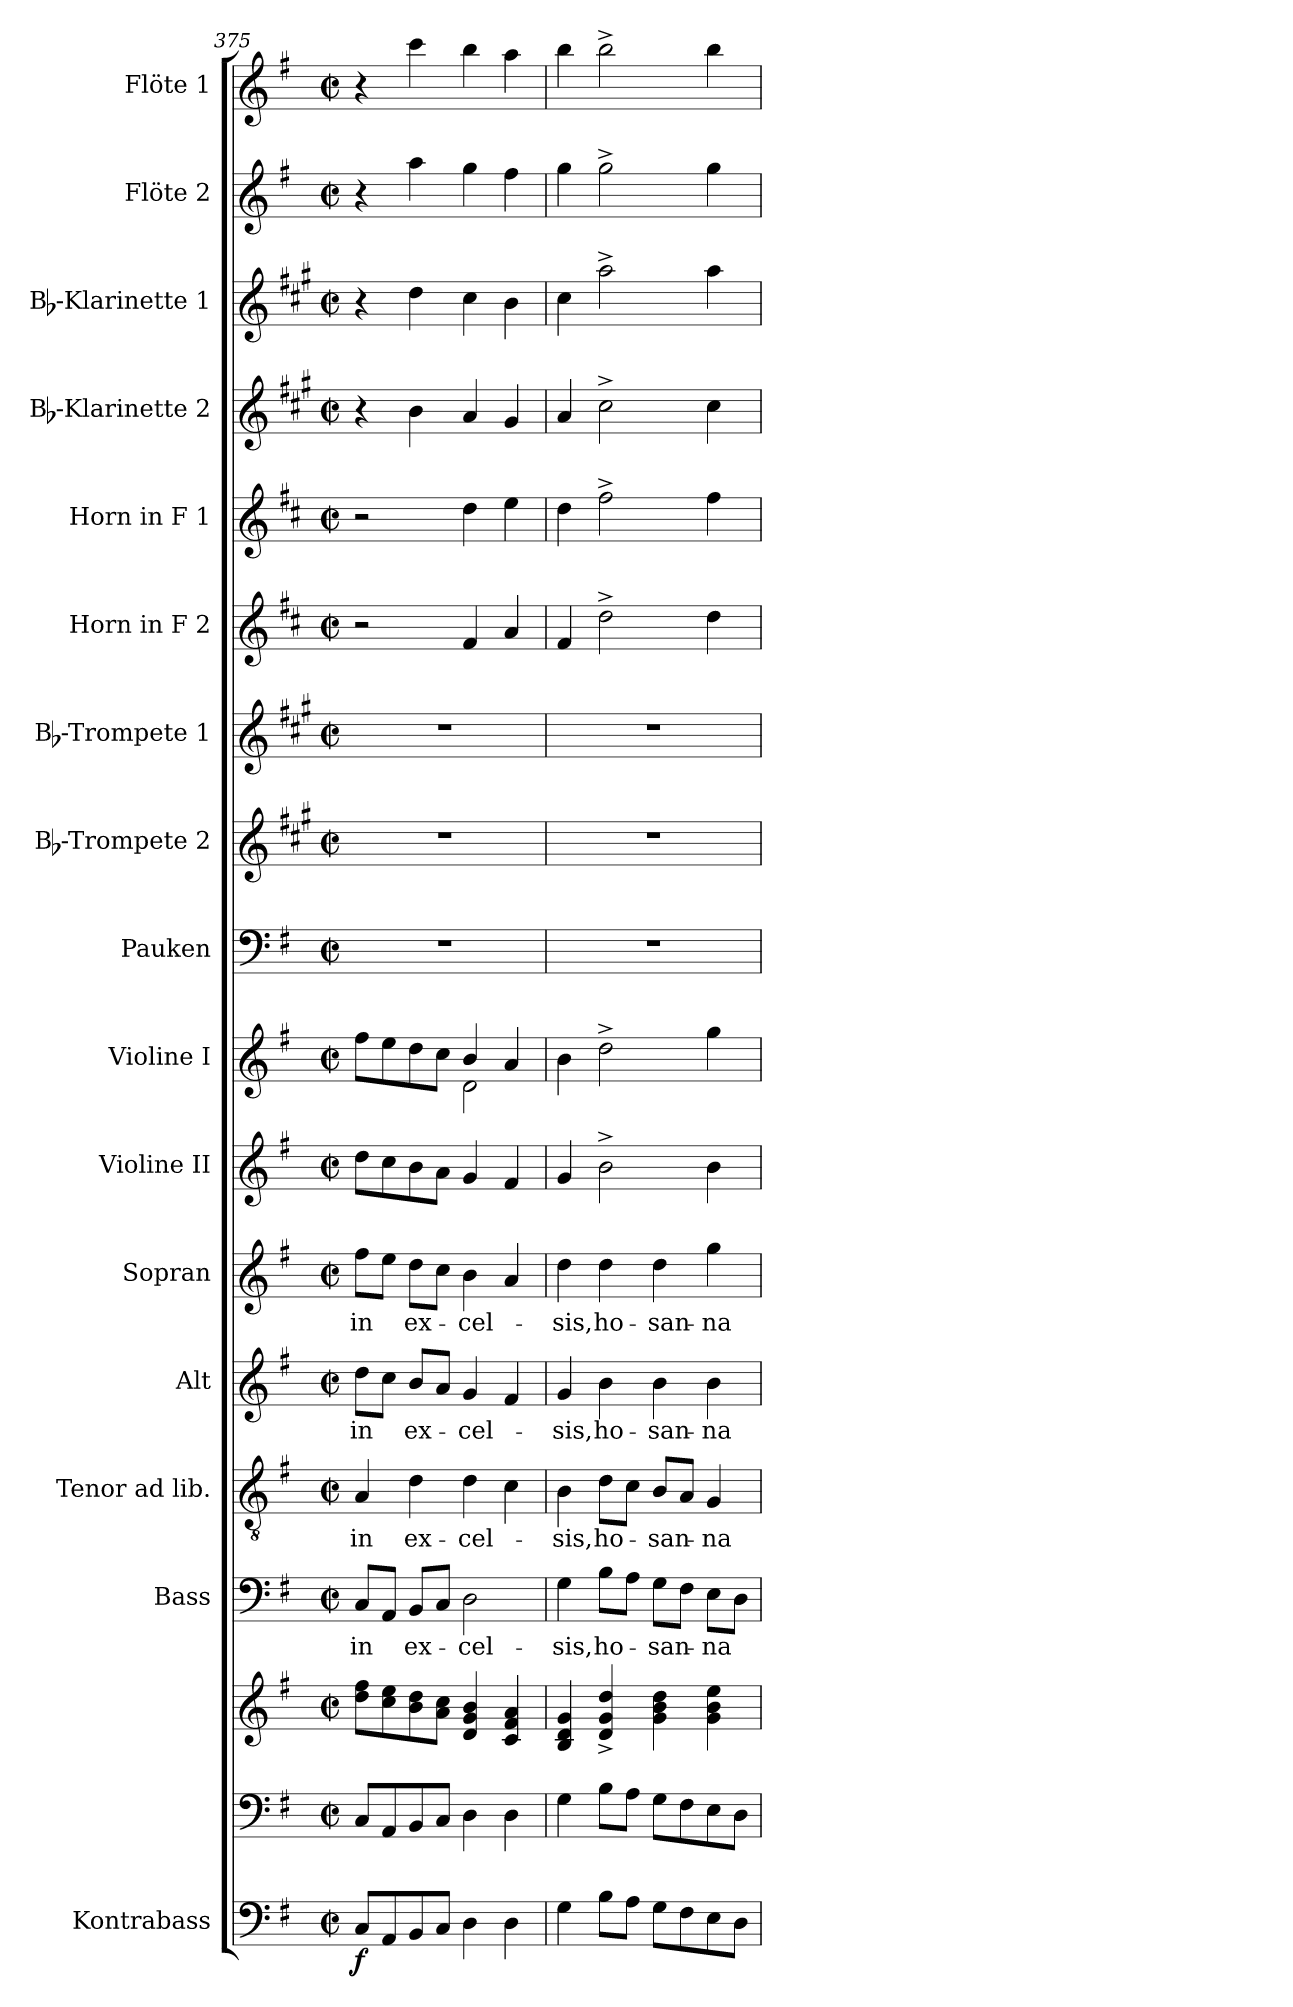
**kern	**dynam	**kern	**kern	**kern	**text	**kern	**text	**kern	**text	**kern	**text	**kern	**kern	**kern	**kern	**kern	**kern	**kern	**kern	**kern	**kern	**kern
*part17	*part17	*part16	*part16	*part15	*part15	*part14	*part14	*part13	*part13	*part12	*part12	*part11	*part10	*part9	*part8	*part7	*part6	*part5	*part4	*part3	*part2	*part1
*staff18	*staff18	*staff17	*staff16	*staff15	*staff15	*staff14	*staff14	*staff13	*staff13	*staff12	*staff12	*staff11	*staff10	*staff9	*staff8	*staff7	*staff6	*staff5	*staff4	*staff3	*staff2	*staff1
*I"Kontrabass	*	*	*	*I"Bass	*	*I"Tenor ad lib.	*	*I"Alt	*	*I"Sopran	*	*I"Violine II	*I"Violine I	*I"Pauken	*I"Bb-Trompete 2	*I"Bb-Trompete 1	*I"Horn in F 2	*I"Horn in F 1	*I"Bb-Klarinette 2	*I"Bb-Klarinette 1	*I"Flöte 2	*I"Flöte 1
*I'Kb.	*	*	*	*I'B.	*	*I'T.	*	*I'A.	*	*I'S.	*	*I'Vl. II	*I'Vl. I	*I'Pk.	*I'Bb Trp. 2	*I'Bb Trp. 1	*	*	*I'Bb Kl. 2	*I'Bb Kl. 1	*I'Fl. 2	*I'Fl. 1
*clefF4	*	*clefF4	*clefG2	*clefF4	*	*clefGv2	*	*clefG2	*	*clefG2	*	*clefG2	*clefG2	*clefF4	*clefG2	*clefG2	*clefG2	*clefG2	*clefG2	*clefG2	*clefG2	*clefG2
*ITrd7c12	*	*	*	*	*	*	*	*	*	*	*	*	*	*	*ITrd1c2	*ITrd1c2	*ITrd4c7	*ITrd4c7	*ITrd1c2	*ITrd1c2	*	*
*k[f#]	*	*k[f#]	*k[f#]	*k[f#]	*	*k[f#]	*	*k[f#]	*	*k[f#]	*	*k[f#]	*k[f#]	*k[f#]	*k[f#]	*k[f#]	*k[f#]	*k[f#]	*k[f#]	*k[f#]	*k[f#]	*k[f#]
*G:	*	*G:	*G:	*G:	*	*G:	*	*G:	*	*G:	*	*G:	*G:	*G:	*G:	*G:	*G:	*G:	*G:	*G:	*G:	*G:
*M2/2	*	*M2/2	*M2/2	*M2/2	*	*M2/2	*	*M2/2	*	*M2/2	*	*M2/2	*M2/2	*M2/2	*M2/2	*M2/2	*M2/2	*M2/2	*M2/2	*M2/2	*M2/2	*M2/2
*met(c|)	*	*met(c|)	*met(c|)	*met(c|)	*	*met(c|)	*	*met(c|)	*	*met(c|)	*	*met(c|)	*met(c|)	*met(c|)	*met(c|)	*met(c|)	*met(c|)	*met(c|)	*met(c|)	*met(c|)	*met(c|)	*met(c|)
=375	=375	=375	=375	=375	=375	=375	=375	=375	=375	=375	=375	=375	=375	=375	=375	=375	=375	=375	=375	=375	=375	=375
!	!LO:DY:b	!	!	!	!LO:LY:b	!	!LO:LY:b	!	!LO:LY:b	!	!LO:LY:b	!	!	!	!	!	!	!	!	!	!	!
*	*	*	*	*	*	*	*	*	*	*	*	*	*^	*	*	*	*	*	*	*	*	*
8CC/L	f	8C/L	8dd\ 8ff#\L	8C/L	in	4A/	in	8dd\L	in	8ff#\L	in	8dd\L	8ff#\L	2ryy	1r	1r	1r	2r	2r	4r	4r	4r	4r
8AAA/	.	8AA/	8cc\ 8ee\	8AA/J	.	.	.	8cc\J	.	8ee\J	.	8cc\	8ee\	.	.	.	.	.	.	.	.	.	.
!	!	!	!	!	!LO:LY:b	!	!LO:LY:b	!	!LO:LY:b	!	!LO:LY:b	!	!	!	!	!	!	!	!	!	!	!	!
8BBB/	.	8BB/	8b\ 8dd\	8BB/L	ex-	4d\	ex-	8b/L	ex-	8dd\L	ex-	8b\	8dd\	.	.	.	.	.	.	4a\	4cc\	4aa\	4ccc\
8CC/J	.	8C/J	8a\ 8cc\J	8C/J	.	.	.	8a/J	.	8cc\J	.	8a\J	8cc\J	.	.	.	.	.	.	.	.	.	.
!	!	!	!	!	!LO:LY:b	!	!LO:LY:b	!	!LO:LY:b	!	!LO:LY:b	!	!	!	!	!	!	!	!	!	!	!	!
4DD\	.	4D\	4d/ 4g/ 4b/	2D\	-cel-	4d\	-cel-	4g/	-cel-	4b\	-cel-	4g/	4b/	2d\	.	.	.	4B/	4g\	4g/	4b\	4gg\	4bb\
4DD\	.	4D\	4c/ 4f#/ 4a/	.	.	4c\	.	4f#/	.	4a/	.	4f#/	4a/	.	.	.	.	4d/	4a\	4f#/	4a\	4ff#\	4aa\
*	*	*	*	*	*	*	*	*	*	*	*	*	*v	*v	*	*	*	*	*	*	*	*	*
=376	=376	=376	=376	=376	=376	=376	=376	=376	=376	=376	=376	=376	=376	=376	=376	=376	=376	=376	=376	=376	=376	=376
!	!	!	!	!	!LO:LY:b	!	!LO:LY:b	!	!LO:LY:b	!	!LO:LY:b	!	!	!	!	!	!	!	!	!	!	!
4GG\	.	4G\	4B/ 4d/ 4g/	4G\	-sis,	4B\	-sis,	4g/	-sis,	4dd\	-sis,	4g/	4b\	1r	1r	1r	4B/	4g\	4g/	4b\	4gg\	4bb\
!	!	!	!	!	!LO:LY:b	!	!LO:LY:b	!	!LO:LY:b	!	!LO:LY:b	!	!	!	!	!	!	!	!	!	!	!
8BB\L	.	8B\L	4d/^< 4g/^< 4dd/^<	8B\L	ho-	8d\L	ho-	4b\	ho-	4dd\	ho-	2b^>\	2dd^>\	.	.	.	2g^>\	2b^>\	2b^>\	2gg^>\	2gg^>\	2bb^>\
8AA\J	.	8A\J	.	8A\J	.	8c\J	.	.	.	.	.	.	.	.	.	.	.	.	.	.	.	.
!	!	!	!	!	!LO:LY:b	!	!LO:LY:b	!	!LO:LY:b	!	!LO:LY:b	!	!	!	!	!	!	!	!	!	!	!
8GG\L	.	8G\L	4g\ 4b\ 4dd\	8G\L	-san-	8B/L	-san-	4b\	-san-	4dd\	-san-	.	.	.	.	.	.	.	.	.	.	.
8FF#\	.	8F#\	.	8F#\J	.	8A/J	.	.	.	.	.	.	.	.	.	.	.	.	.	.	.	.
!	!	!	!	!	!LO:LY:b	!	!LO:LY:b	!	!LO:LY:b	!	!LO:LY:b	!	!	!	!	!	!	!	!	!	!	!
8EE\	.	8E\	4g\ 4b\ 4ee\	8E\L	-na	4G/	-na	4b\	-na	4gg\	-na	4b\	4gg\	.	.	.	4g\	4b\	4b\	4gg\	4gg\	4bb\
8DD\J	.	8D\J	.	8D\J	.	.	.	.	.	.	.	.	.	.	.	.	.	.	.	.	.	.
=	=	=	=	=	=	=	=	=	=	=	=	=	=	=	=	=	=	=	=	=	=	=
*-	*-	*-	*-	*-	*-	*-	*-	*-	*-	*-	*-	*-	*-	*-	*-	*-	*-	*-	*-	*-	*-	*-
